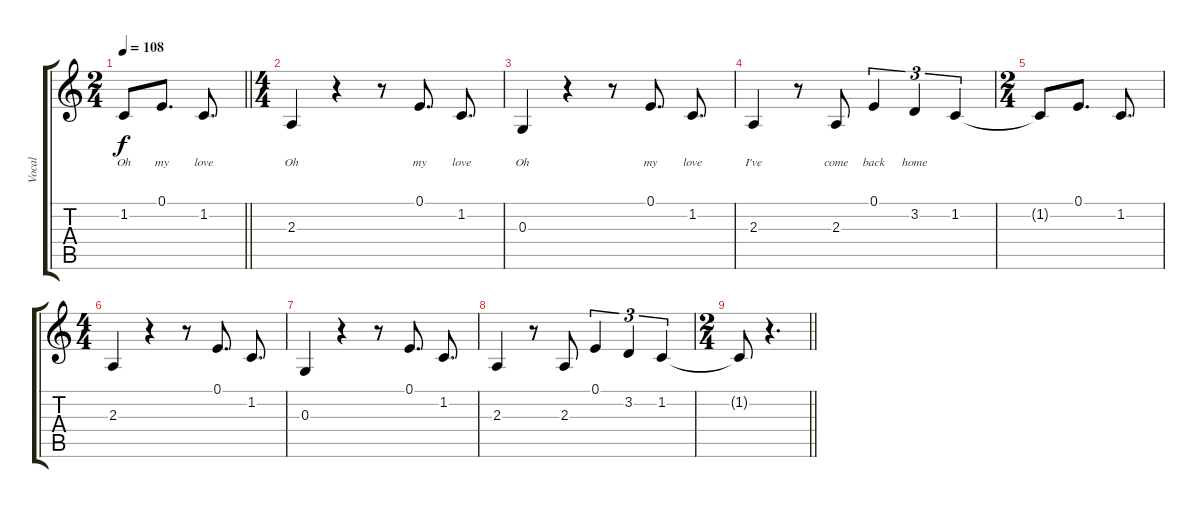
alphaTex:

\track ("Vocal" "Vocal") {instrument acousticgrandpiano}
\staff {score tabs}
\tuning (E4 B3 G3 D3 A2 E2) {hide}
\ts (2 4)
\tempo 108
\clef g2
\barLineRight lightlight
\ks c
1.2{t}.8{lyrics (0 "Oh") lyrics (1 "") lyrics (2 "") lyrics (3 "") lyrics (4 "") dy f} 0.1.8{d lyrics (0 "my") lyrics (1 "") lyrics (2 "") lyrics (3 "") lyrics (4 "")} 1.2.8{d lyrics (0 "love") lyrics (1 "") lyrics (2 "") lyrics (3 "") lyrics (4 "")} |
\ts (4 4)
2.3.4{lyrics (0 "Oh") lyrics (1 "") lyrics (2 "") lyrics (3 "") lyrics (4 "")} r.4 r.8 0.1.8{d lyrics (0 "my") lyrics (1 "") lyrics (2 "") lyrics (3 "") lyrics (4 "")} 1.2.8{d lyrics (0 "love") lyrics (1 "") lyrics (2 "") lyrics (3 "") lyrics (4 "")} |
0.3.4{lyrics (0 "Oh") lyrics (1 "") lyrics (2 "") lyrics (3 "") lyrics (4 "")} r.4 r.8 0.1.8{d lyrics (0 "my") lyrics (1 "") lyrics (2 "") lyrics (3 "") lyrics (4 "")} 1.2.8{d lyrics (0 "love") lyrics (1 "") lyrics (2 "") lyrics (3 "") lyrics (4 "")} |
2.3.4{lyrics (0 "I've") lyrics (1 "") lyrics (2 "") lyrics (3 "") lyrics (4 "")} r.8 2.3.8{lyrics (0 "come") lyrics (1 "") lyrics (2 "") lyrics (3 "") lyrics (4 "")} 0.1.4{tu (3 2) lyrics (0 "back") lyrics (1 "") lyrics (2 "") lyrics (3 "") lyrics (4 "")} 3.2.4{tu (3 2) lyrics (0 "home") lyrics (1 "") lyrics (2 "") lyrics (3 "") lyrics (4 "")} 1.2.4{tu (3 2)} |
\ts (2 4)
1.2{t}.8 0.1.8{d} 1.2.8{d} |
\ts (4 4)
2.3.4 r.4 r.8 0.1.8{d} 1.2.8{d} |
0.3.4 r.4 r.8 0.1.8{d} 1.2.8{d} |
2.3.4 r.8 2.3.8 0.1.4{tu (3 2)} 3.2.4{tu (3 2)} 1.2.4{tu (3 2)} |
\ts (2 4)
\barLineRight lightlight
1.2{t}.8 r.4{d}
